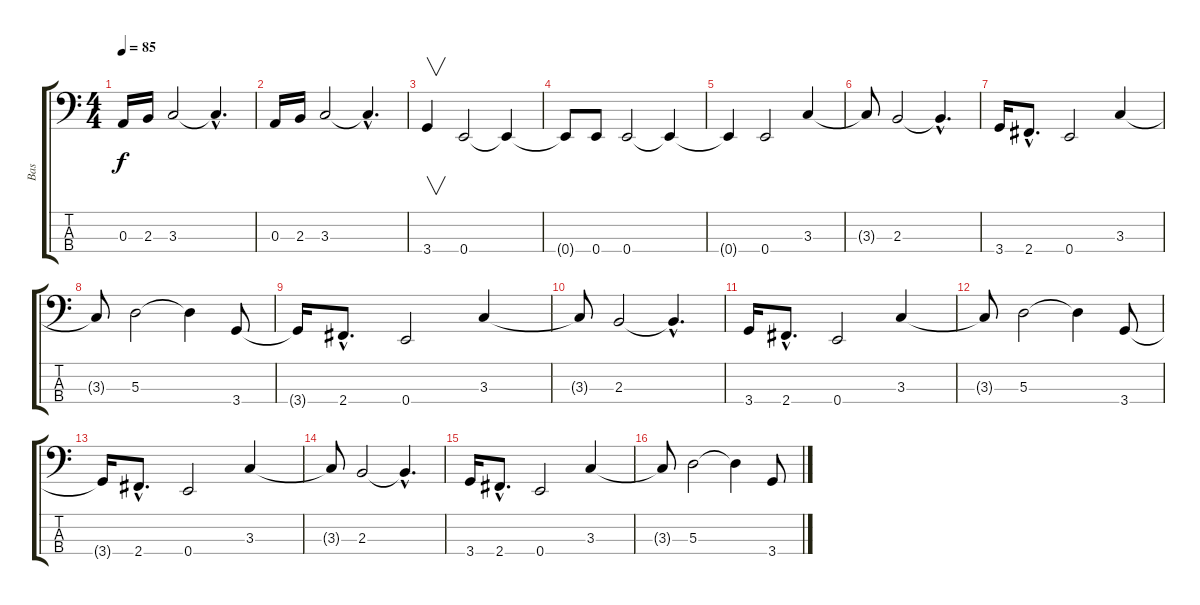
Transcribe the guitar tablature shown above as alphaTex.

\track ("Bas" "Bas") {instrument electricbasspick}
\staff {score tabs}
\tuning (G2 D2 A1 E1) {hide}
\ts (4 4)
\tempo 85
\clef f4
\ks c
0.3.16{dy f} 2.3.16 3.3.2 3.3{hac t}.4{d} |
0.3.16 2.3.16 3.3.2 3.3{hac t}.4{d} |
3.4.4{v} 0.4.2 0.4{t}.4 |
0.4{t}.8 0.4.8 0.4.2 0.4{t}.4 |
0.4{t}.4 0.4.2 3.3.4 |
3.3{t}.8 2.3.2 2.3{hac t}.4{d} |
3.4.16 2.4{hac}.8{d} 0.4.2 3.3.4 |
3.3{t}.8 5.3.2 5.3{t}.4 3.4.8 |
3.4{t}.16 2.4{hac}.8{d} 0.4.2 3.3.4 |
3.3{t}.8 2.3.2 2.3{hac t}.4{d} |
3.4.16 2.4{hac}.8{d} 0.4.2 3.3.4 |
3.3{t}.8 5.3.2 5.3{t}.4 3.4.8 |
3.4{t}.16 2.4{hac}.8{d} 0.4.2 3.3.4 |
3.3{t}.8 2.3.2 2.3{hac t}.4{d} |
3.4.16 2.4{hac}.8{d} 0.4.2 3.3.4 |
3.3{t}.8 5.3.2 5.3{t}.4 3.4.8
